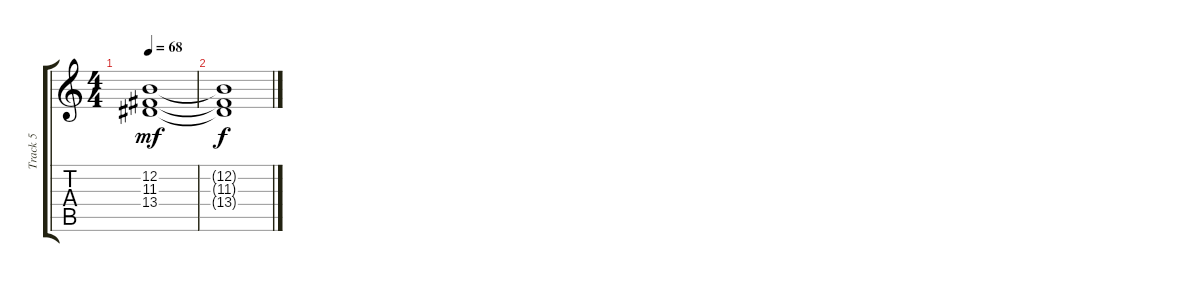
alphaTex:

\track ("Track 5" "Track 5") {instrument brightacousticpiano}
\staff {score tabs}
\tuning (E4 B3 G3 D3 A2 E2) {hide}
\ts (4 4)
\tempo 68
\clef g2
\ks c
(12.2 11.3 13.4).1{dy mf} |
(12.2{t} 11.3{t} 13.4{t}).1{dy f}
